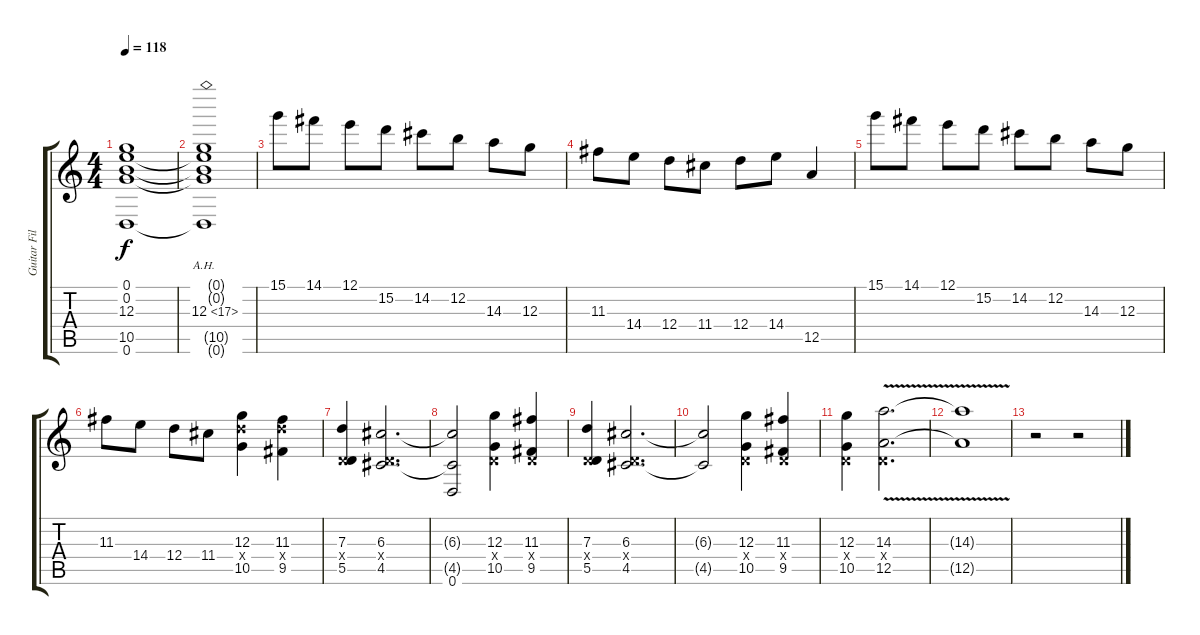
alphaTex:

\track ("Guitar Fill" "Guitar Fil") {instrument distortionguitar}
\staff {score tabs}
\tuning (E4 B3 G3 D3 A2 D2) {hide}
\ts (4 4)
\tempo 118
\clef g2
\ks c
(0.1{t} 0.2{t} 12.3{t} 10.5{t} 0.6{t}).1{dy f} |
(0.1{t} 0.2{t} 12.3{ah 5} 10.5{t} 0.6{t}).1 |
15.1.8 14.1.8 12.1.8 15.2.8 14.2.8 12.2.8 14.3.8 12.3.8 |
11.3.8 14.4.8 12.4.8 11.4.8 12.4.8 14.4.8 12.5.4 |
15.1.8 14.1.8 12.1.8 15.2.8 14.2.8 12.2.8 14.3.8 12.3.8 |
11.3.8 14.4.8 12.4.8 11.4.8 (12.3 12.4{x} 10.5).4 (11.3 12.4{x} 9.5).4 |
(7.3 0.4{x} 5.5).4 (6.3 0.4{x} 4.5).2{d} |
(6.3{t} 4.5{t} 0.6).2 (12.3 0.4{x} 10.5).4 (11.3 0.4{x} 9.5).4 |
(7.3 0.4{x} 5.5).4 (6.3 0.4{x} 4.5).2{d} |
(6.3{t} 4.5{t}).2 (12.3 0.4{x} 10.5).4 (11.3 0.4{x} 9.5).4 |
(12.3 0.4{x} 10.5).4 (14.3{v} 0.4{x} 12.5{v}).2{d} |
(14.3{t} 12.5{t}).1 |
r.2 r.2
